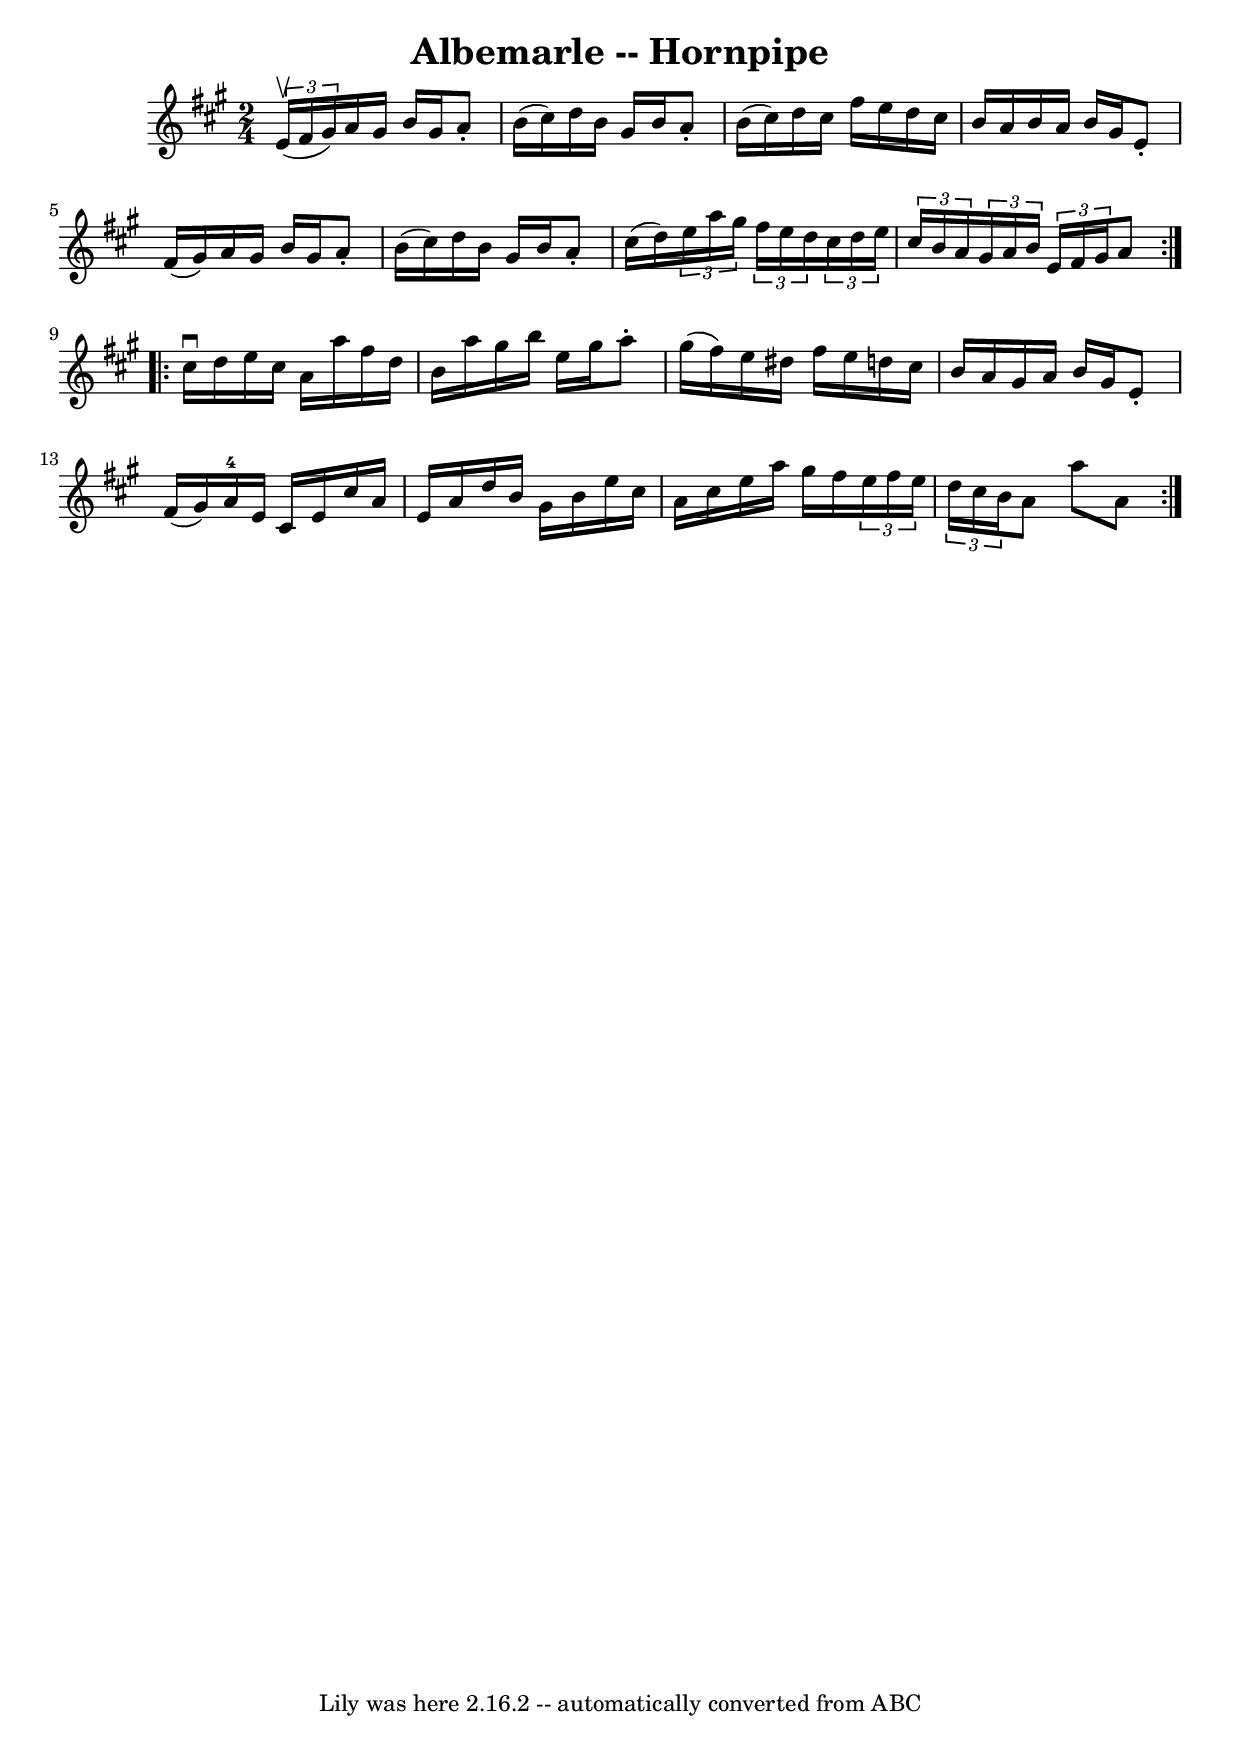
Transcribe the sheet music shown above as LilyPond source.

\version "2.16.2"
\include "Mammoth.ily"
\header {
  %% book = "Cole's 1000 Fiddle Tunes"
  crossRefNumber = "1"
  footnotes = ""
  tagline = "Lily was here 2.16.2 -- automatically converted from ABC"
  title = "Albemarle -- Hornpipe"

}
voicedefault =  {



  \repeat volta 2 {

    \time 2/4 
    \key a \major
    \times 2/3 { e'16 (^\upbow fis'16 gis'16) 
	       } 
    |
    a'16 gis'16 b'16 gis'16 a'8 -. b'16 (cis''16) 
    |
    d''16 b'16 gis'16 b'16 a'8 -. b'16 (cis''16) 
    |
    d''16 cis''16 fis''16 e''16 d''16 cis''16 b'16   
    a'16  |
    b'16 a'16 b'16 gis'16 e'8 -. fis'16 (gis'16  
    -) |
    a'16 gis'16 b'16 gis'16 a'8 -. b'16 (cis''16  
    -) |
    d''16 b'16 gis'16 b'16 a'8 -. cis''16 (d''16) 
    |
    \times 2/3 { e''16 a''16 gis''16  
	       }   \times 2/3 {   
		 fis''16 e''16 d''16  
	       }   \times 2/3 { cis''16 d''16 e''16  
			      }   
    \times 2/3 { cis''16 b'16 a'16  
	       } |
    \times 2/3 { gis'16    
		 a'16 b'16  
	       }   \times 2/3 { e'16 fis'16 gis'16  
			      } a'8  
  }     

  \repeat volta 2 {
    cis''16^\downbow d''16  |
    e''16 cis''16    
    a'16 a''16 fis''16 d''16 b'16 a''16  |
    gis''16 b''16 
    e''16 gis''16 a''8 -. gis''16 (fis''16) |
    e''16    
    dis''16 fis''16 e''16 d''!16 cis''16 b'16 a'16  |
    
    gis'16 a'16 b'16 gis'16 e'8 -. fis'16 (gis'16) |
    
    a'16-4 e'16 cis'16 e'16 cis''16 a'16 e'16 a'16  |
    
    d''16 b'16 gis'16 b'16 e''16 cis''16 a'16 cis''16  
    |
    e''16 a''16 gis''16 fis''16    \times 2/3 { e''16    
						fis''16 e''16  
					      }   \times 2/3 { d''16 cis''16 b'16  
							     } |
    a'8 
    a''8 a'8  
  }   

}

\score{
  <<

    \context Staff="default"
    {
      \voicedefault 
      
    }

  >>
  \layout {
    
  }
  \midi {
  }

}
